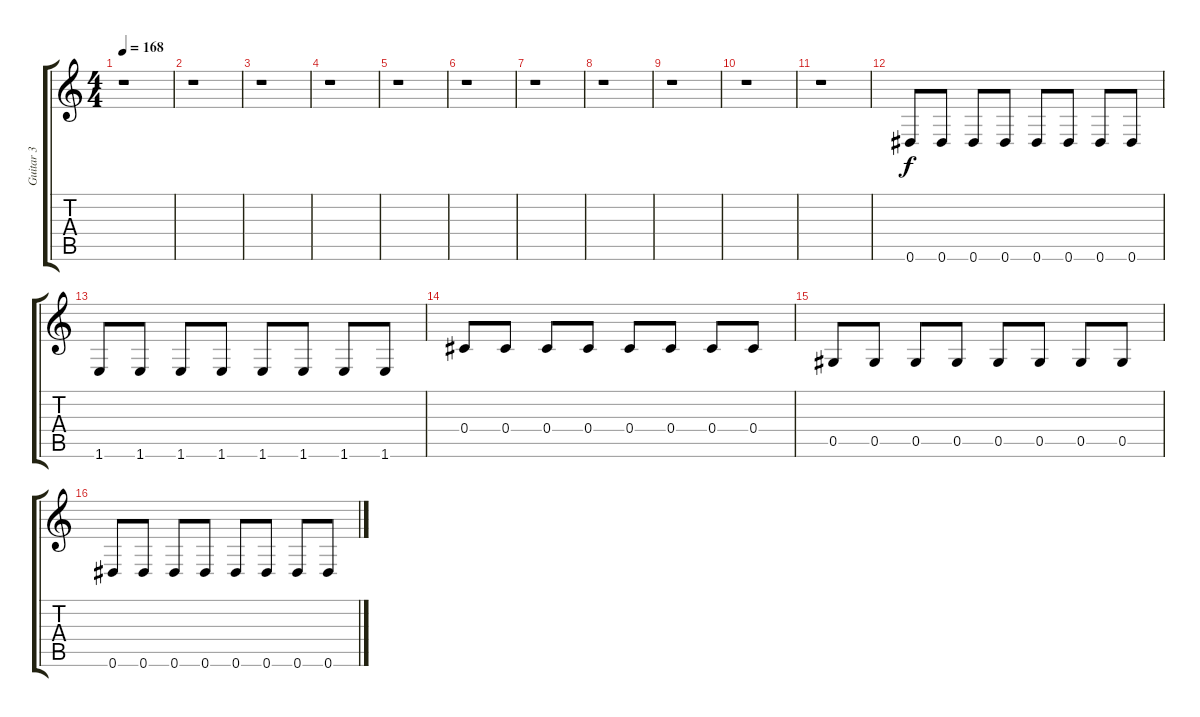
\track ("Guitar 3" "Guitar 3") {instrument electricguitarclean}
\staff {score tabs}
\tuning (Eb4 Bb3 Gb3 Db3 Ab2 Eb2) {hide}
\ts (4 4)
\tempo 168
\clef g2
\ks c
r.1{dy f} |
r.1 |
r.1 |
r.1 |
r.1 |
r.1 |
r.1 |
r.1 |
r.1 |
r.1 |
r.1 |
0.6.8 0.6.8 0.6.8 0.6.8 0.6.8 0.6.8 0.6.8 0.6.8 |
1.6.8 1.6.8 1.6.8 1.6.8 1.6.8 1.6.8 1.6.8 1.6.8 |
0.4.8 0.4.8 0.4.8 0.4.8 0.4.8 0.4.8 0.4.8 0.4.8 |
0.5.8 0.5.8 0.5.8 0.5.8 0.5.8 0.5.8 0.5.8 0.5.8 |
0.6.8 0.6.8 0.6.8 0.6.8 0.6.8 0.6.8 0.6.8 0.6.8
